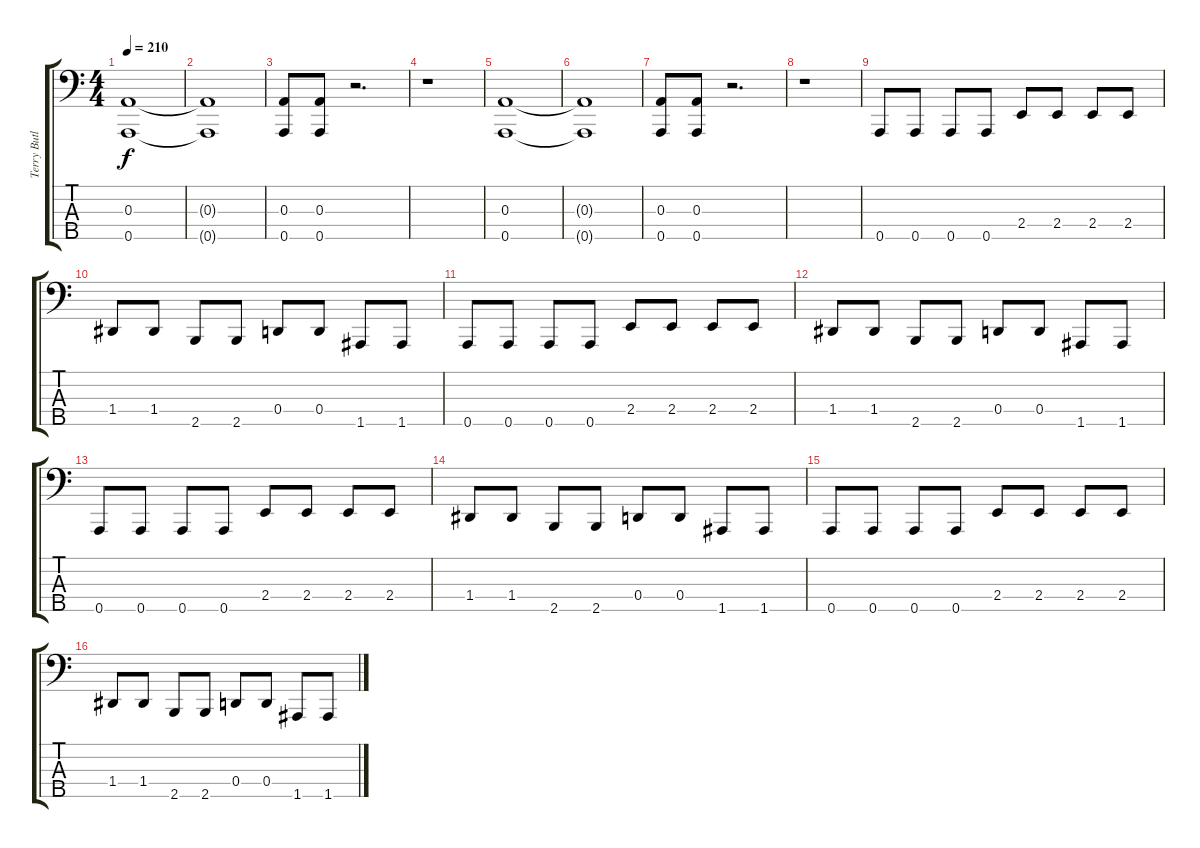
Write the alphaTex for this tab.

\track ("Terry Butler (Bass)" "Terry Butl") {instrument electricbassfinger}
\staff {score tabs}
\tuning (G2 D2 A1 D1 A0) {hide}
\ts (4 4)
\tempo 210
\clef f4
\ks c
(0.3 0.5).1{dy f instrument electricbassfinger} |
(0.3{t} 0.5{t}).1 |
(0.3 0.5).8 (0.3 0.5).8 r.2{d} |
r.1 |
(0.3 0.5).1 |
(0.3{t} 0.5{t}).1 |
(0.3 0.5).8 (0.3 0.5).8 r.2{d} |
r.1 |
0.5.8 0.5.8 0.5.8 0.5.8 2.4.8 2.4.8 2.4.8 2.4.8 |
1.4.8 1.4.8 2.5.8 2.5.8 0.4.8 0.4.8 1.5.8 1.5.8 |
0.5.8 0.5.8 0.5.8 0.5.8 2.4.8 2.4.8 2.4.8 2.4.8 |
1.4.8 1.4.8 2.5.8 2.5.8 0.4.8 0.4.8 1.5.8 1.5.8 |
0.5.8 0.5.8 0.5.8 0.5.8 2.4.8 2.4.8 2.4.8 2.4.8 |
1.4.8 1.4.8 2.5.8 2.5.8 0.4.8 0.4.8 1.5.8 1.5.8 |
0.5.8 0.5.8 0.5.8 0.5.8 2.4.8 2.4.8 2.4.8 2.4.8 |
1.4.8 1.4.8 2.5.8 2.5.8 0.4.8 0.4.8 1.5.8 1.5.8
